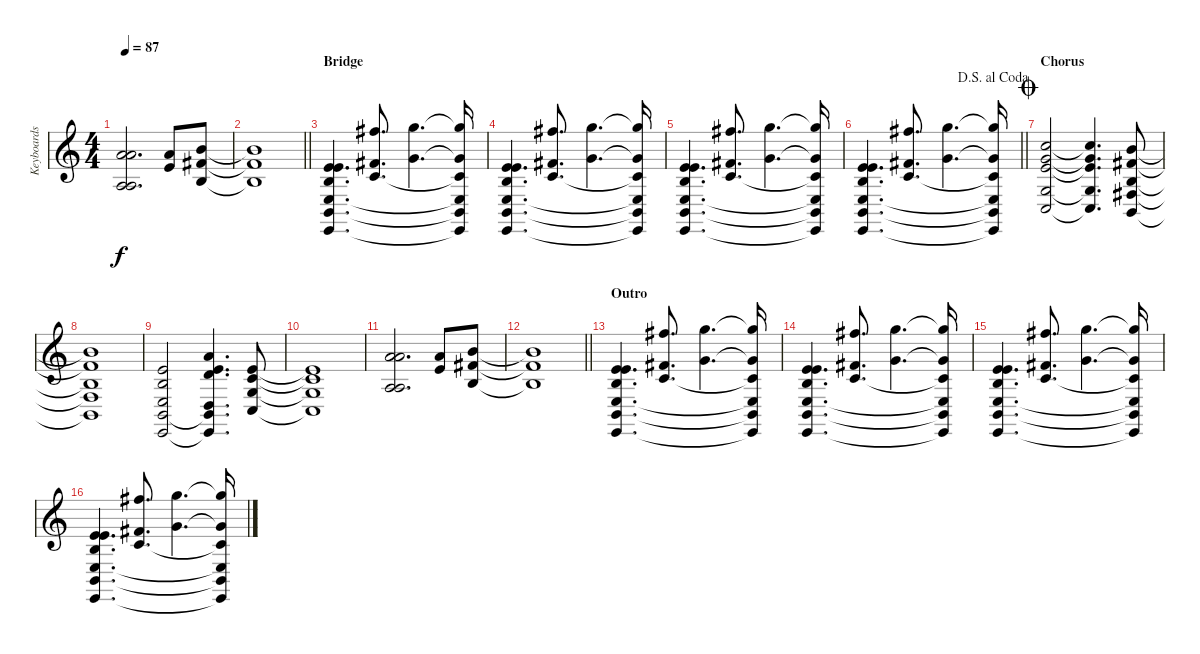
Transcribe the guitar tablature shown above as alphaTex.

\track ("Keyboards" "Keyboards") {instrument stringensemble1}
\staff {score}
\tuning (E4 B3 G3 D3 A2 E2) {hide}
\ts (4 4)
\tempo 87
\clef g2
\ks c
(5.1 10.2 2.3 7.4).2{d dy f} (5.1 5.2).8 (7.1 7.2 4.3).8 |
\barLineRight lightlight
(7.1{t} 7.2{t} 4.3{t}).1 |
\section ("" "Bridge")
(0.1 5.2 4.3 2.4 2.5 0.6).4{d} (14.1 7.2 5.3).8{d} (15.1 8.2).4{d} (15.1{t} 8.2{t} 5.3{t} 2.4{t} 2.5{t} 0.6{t}).16 |
(0.1 5.2 4.3 2.4 2.5 0.6).4{d} (14.1 7.2 5.3).8{d} (15.1 8.2).4{d} (15.1{t} 8.2{t} 5.3{t} 2.4{t} 2.5{t} 0.6{t}).16 |
(0.1 5.2 4.3 2.4 2.5 0.6).4{d} (14.1 7.2 5.3).8{d} (15.1 8.2).4{d} (15.1{t} 8.2{t} 5.3{t} 2.4{t} 2.5{t} 0.6{t}).16 |
\jump dalsegnoalcoda
\barLineRight lightlight
(0.1 5.2 4.3 2.4 2.5 0.6).4{d} (14.1 7.2 5.3).8{d} (15.1 8.2).4{d} (15.1{t} 8.2{t} 5.3{t} 2.4{t} 2.5{t} 0.6{t}).16 |
\section ("" "Chorus")
\jump coda
(8.1 8.2 9.3 5.4 3.5).2 (8.1{t} 8.2{t} 9.3{t} 5.4{t} 3.5{t}).4{d} (7.1 7.2 4.3 4.4 2.5).8 |
(7.1{t} 7.2{t} 4.3{t} 4.4{t} 2.5{t}).1 |
(5.2 4.3 2.4 2.5 0.6).2 (5.1 3.2 9.3 0.4 2.5{t} 0.6{t}).4{d} (5.2 5.3 5.4 3.5).8 |
(5.2{t} 5.3{t} 5.4{t} 3.5{t}).1 |
(5.1 10.2 2.3 7.4).2{d} (5.1 5.2).8 (7.1 7.2 4.3).8 |
\barLineRight lightlight
(7.1{t} 7.2{t} 4.3{t}).1 |
\section ("" "Outro")
(0.1 5.2 4.3 2.4 2.5 0.6).4{d volume 12} (14.1 7.2 5.3).8{d} (15.1 8.2).4{d} (15.1{t} 8.2{t} 5.3{t} 2.4{t} 2.5{t} 0.6{t}).16 |
(0.1 5.2 4.3 2.4 2.5 0.6).4{d} (14.1 7.2 5.3).8{d} (15.1 8.2).4{d} (15.1{t} 8.2{t} 5.3{t} 2.4{t} 2.5{t} 0.6{t}).16 |
(0.1 5.2 4.3 2.4 2.5 0.6).4{d volume 10} (14.1 7.2 5.3).8{d} (15.1 8.2).4{d} (15.1{t} 8.2{t} 5.3{t} 2.4{t} 2.5{t} 0.6{t}).16 |
(0.1 5.2 4.3 2.4 2.5 0.6).4{d} (14.1 7.2 5.3).8{d} (15.1 8.2).4{d} (15.1{t} 8.2{t} 5.3{t} 2.4{t} 2.5{t} 0.6{t}).16
